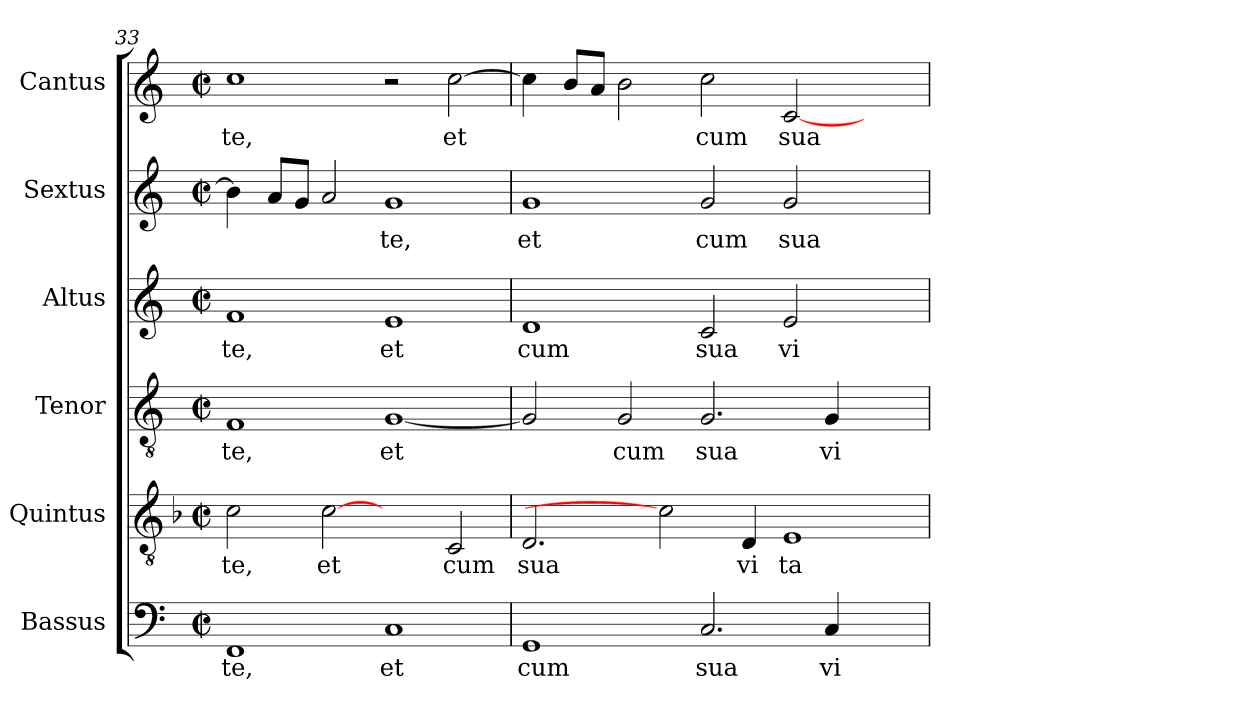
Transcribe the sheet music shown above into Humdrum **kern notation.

**kern	**text	**kern	**text	**kern	**text	**kern	**text	**kern	**text	**kern	**text
*part6	*part6	*part5	*part5	*part4	*part4	*part3	*part3	*part2	*part2	*part1	*part1
*staff6	*staff6	*staff5	*staff5	*staff4	*staff4	*staff3	*staff3	*staff2	*staff2	*staff1	*staff1
*I"Bassus	*	*I"Quintus	*	*I"Tenor	*	*I"Altus	*	*I"Sextus	*	*I"Cantus	*
*clefF4	*	*clefGv2	*	*clefGv2	*	*clefG2	*	*clefG2	*	*clefG2	*
*	*	*k[b-]	*	*	*	*	*	*	*	*	*
*	*	*F:	*	*	*	*	*	*	*	*	*
*M2/2	*	*M2/2	*	*M2/2	*	*M2/2	*	*M2/2	*	*M2/2	*
*met(c|)	*	*met(c|)	*	*met(c|)	*	*met(c|)	*	*met(c|)	*	*met(c|)	*
=33	=33	=33	=33	=33	=33	=33	=33	=33	=33	=33	=33
!	!LO:LY:b:cj	!	!LO:LY:b:cj	!	!LO:LY:b:cj	!	!LO:LY:b:cj	!	!	!	!LO:LY:b:cj
1FF	te,	2c\	te,	1F	te,	1f	te,	4b-\]	.	1cc	te,
.	.	.	.	.	.	.	.	8a/L	.	.	.
.	.	.	.	.	.	.	.	8g/J	.	.	.
!	!	!	!LO:LY:b:cj	!	!	!	!	!	!	!	!
.	.	[2c	et	.	.	.	.	2a/	.	.	.
!	!LO:LY:b:cj	!	!	!	!LO:LY:b:cj	!	!LO:LY:b:cj	!	!LO:LY:b:cj	!	!
1C	et	2ryy	.	[<1G	et	1e	et	1g	te,	2r	.
!	!	!	!LO:LY:b:cj	!	!	!	!	!	!	!	!LO:LY:b:cj
.	.	2C/	cum	.	.	.	.	.	.	[>2cc\	et
=34	=34	=34	=34	=34	=34	=34	=34	=34	=34	=34	=34
!	!LO:LY:b:cj	!	!LO:LY:b:cj	!	!	!	!LO:LY:b:cj	!	!LO:LY:b:cj	!	!
1GG	cum	2.D/	sua	2G/]	.	1d	cum	1g	et	4cc\]	.
.	.	.	.	.	.	.	.	.	.	8b/L	.
.	.	.	.	.	.	.	.	.	.	8a/J	.
!	!	!	!	!	!LO:LY:b:cj	!	!	!	!	!	!
.	.	.	.	2G/	cum	.	.	.	.	2b\	.
.	.	2c]	.	.	.	.	.	.	.	.	.
!	!LO:LY:b:cj	!	!	!	!LO:LY:b:cj	!	!LO:LY:b:cj	!	!LO:LY:b:cj	!	!LO:LY:b:cj
2.C/	sua	.	.	2.G/	sua	2c/	sua	2g/	cum	2cc\	cum
!	!	!	!LO:LY:b:cj	!	!	!	!	!	!	!	!
.	.	4D/	vi	.	.	.	.	.	.	.	.
!	!	!	!LO:LY:b:cj	!	!	!	!LO:LY:b:cj	!	!LO:LY:b:cj	!	!LO:LY:b
.	.	(<1E	ta	.	.	2e/	vi	2g/	sua	[>2c/	sua
!	!LO:LY:b:cj	!	!	!	!LO:LY:b:cj	!	!	!	!	!	!
4C/)	vi	.	.	4G/	vi	.	.	.	.	.	.
2ryy	.	.	.	2ryy	.	2ryy	.	2ryy	.	2ryy	.
=	=	=	=	=	=	=	=	=	=	=	=
*-	*-	*-	*-	*-	*-	*-	*-	*-	*-	*-	*-
